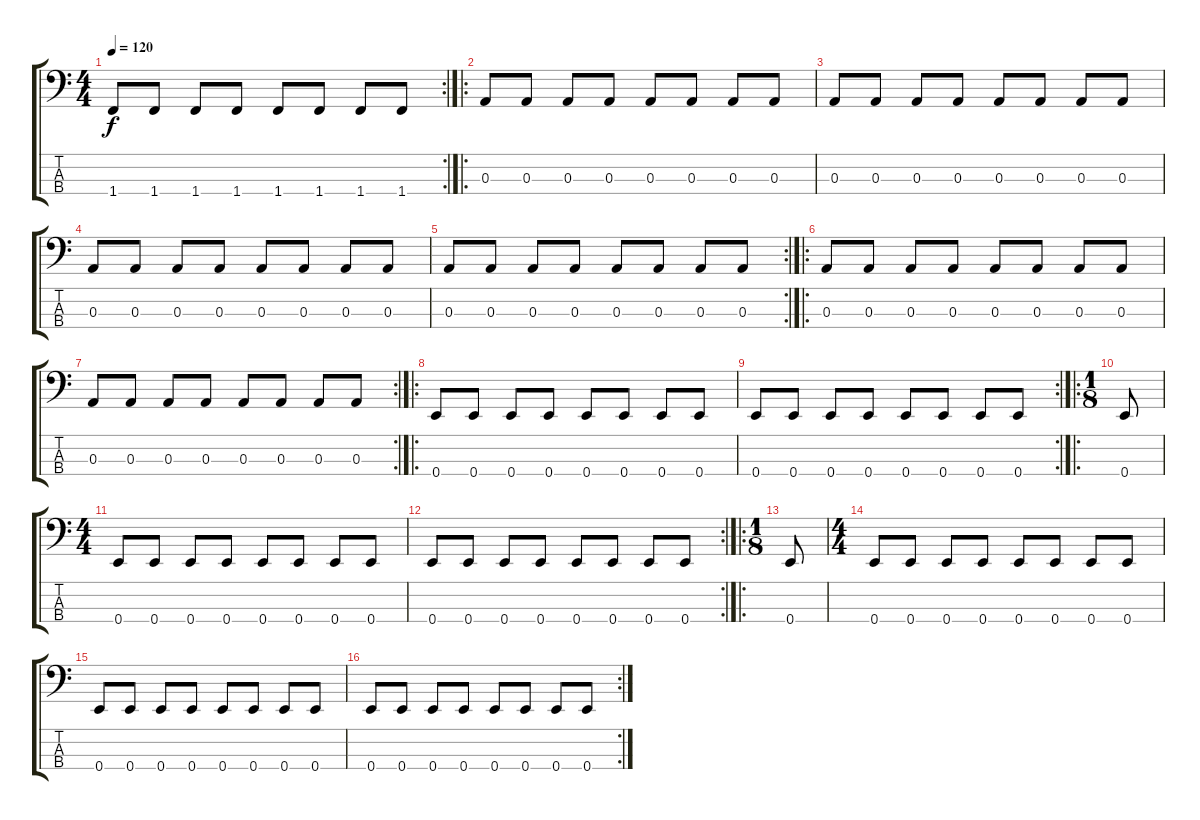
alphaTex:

\track "" {instrument electricbasspick}
\staff {score tabs}
\tuning (G2 D2 A1 E1) {hide}
\rc 2
\ts (4 4)
\tempo 120
\clef f4
\ks c
1.4.8{dy f} 1.4.8 1.4.8 1.4.8 1.4.8 1.4.8 1.4.8 1.4.8 |
\ro
0.3.8 0.3.8 0.3.8 0.3.8 0.3.8 0.3.8 0.3.8 0.3.8 |
0.3.8 0.3.8 0.3.8 0.3.8 0.3.8 0.3.8 0.3.8 0.3.8 |
0.3.8 0.3.8 0.3.8 0.3.8 0.3.8 0.3.8 0.3.8 0.3.8 |
\rc 2
0.3.8 0.3.8 0.3.8 0.3.8 0.3.8 0.3.8 0.3.8 0.3.8 |
\ro
0.3.8 0.3.8 0.3.8 0.3.8 0.3.8 0.3.8 0.3.8 0.3.8 |
\rc 2
0.3.8 0.3.8 0.3.8 0.3.8 0.3.8 0.3.8 0.3.8 0.3.8 |
\ro
0.4.8 0.4.8 0.4.8 0.4.8 0.4.8 0.4.8 0.4.8 0.4.8 |
\rc 2
0.4.8 0.4.8 0.4.8 0.4.8 0.4.8 0.4.8 0.4.8 0.4.8 |
\ro
\ts (1 8)
0.4.8 |
\ts (4 4)
0.4.8 0.4.8 0.4.8 0.4.8 0.4.8 0.4.8 0.4.8 0.4.8 |
\rc 2
0.4.8 0.4.8 0.4.8 0.4.8 0.4.8 0.4.8 0.4.8 0.4.8 |
\ro
\ts (1 8)
0.4.8 |
\ts (4 4)
0.4.8 0.4.8 0.4.8 0.4.8 0.4.8 0.4.8 0.4.8 0.4.8 |
0.4.8 0.4.8 0.4.8 0.4.8 0.4.8 0.4.8 0.4.8 0.4.8 |
\rc 2
0.4.8 0.4.8 0.4.8 0.4.8 0.4.8 0.4.8 0.4.8 0.4.8
